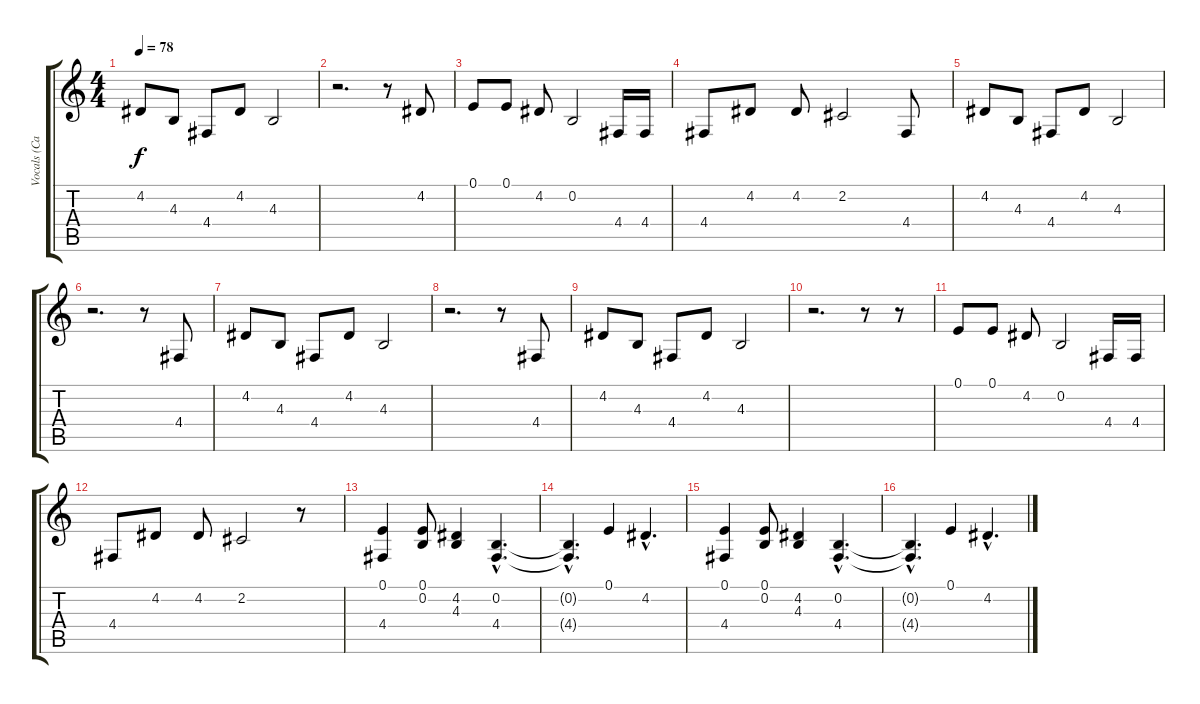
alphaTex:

\track ("Vocals (Carrie)" "Vocals (Ca") {instrument brightacousticpiano}
\staff {score tabs}
\tuning (E4 B3 G3 D3 A2 E2) {hide}
\ts (4 4)
\tempo 78
\clef g2
\ks c
4.2.8{dy f} 4.3.8 4.4.8 4.2.8 4.3.2 |
r.2{d} r.8 4.2.8 |
0.1.8 0.1.8 4.2.8 0.2.2 4.4.16 4.4.16 |
4.4.8 4.2.8 4.2.8 2.2.2 4.4.8 |
4.2.8 4.3.8 4.4.8 4.2.8 4.3.2 |
r.2{d} r.8 4.4.8 |
4.2.8 4.3.8 4.4.8 4.2.8 4.3.2 |
r.2{d} r.8 4.4.8 |
4.2.8 4.3.8 4.4.8 4.2.8 4.3.2 |
r.2{d} r.8 r.8 |
0.1.8 0.1.8 4.2.8 0.2.2 4.4.16 4.4.16 |
4.4.8 4.2.8 4.2.8 2.2.2 r.8 |
(0.1 4.4).4 (0.1 0.2).8 (4.2 4.3).4 (0.2{hac} 4.4{hac}).4{d} |
(0.2{hac t} 4.4{hac t}).4{d} 0.1.4 4.2{hac}.4{d} |
(0.1 4.4).4 (0.1 0.2).8 (4.2 4.3).4 (0.2{hac} 4.4{hac}).4{d} |
(0.2{hac t} 4.4{hac t}).4{d} 0.1.4 4.2{hac}.4{d}
